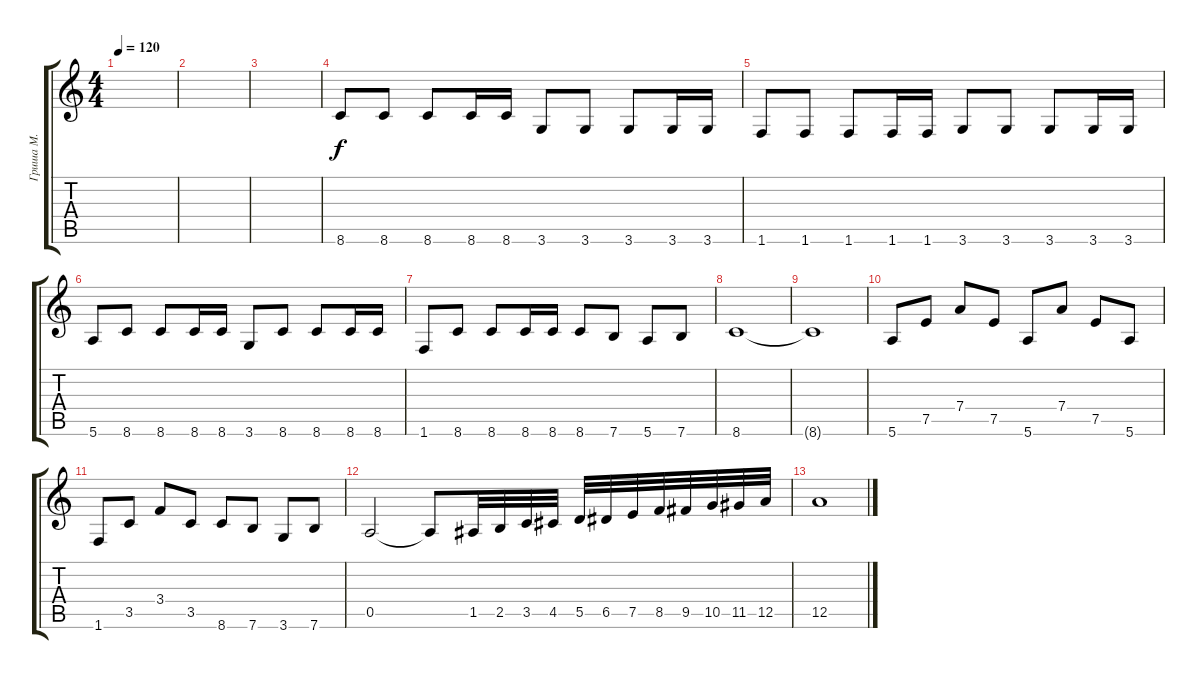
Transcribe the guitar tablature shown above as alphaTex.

\track ("Гриша М." "Гриша М.") {instrument distortionguitar}
\staff {score tabs}
\tuning (E4 B3 G3 D3 A2 E2) {hide}
\ts (4 4)
\tempo 120
\clef g2
\ks c
|
|
|
8.6.8 8.6.8 8.6.8 8.6.16 8.6.16 3.6.8 3.6.8 3.6.8 3.6.16 3.6.16 |
1.6.8 1.6.8 1.6.8 1.6.16 1.6.16 3.6.8 3.6.8 3.6.8 3.6.16 3.6.16 |
5.6.8 8.6.8 8.6.8 8.6.16 8.6.16 3.6.8 8.6.8 8.6.8 8.6.16 8.6.16 |
1.6.8 8.6.8 8.6.8 8.6.16 8.6.16 8.6.8 7.6.8 5.6.8 7.6.8 |
8.6.1 |
8.6{t}.1 |
5.6.8 7.5.8 7.4.8 7.5.8 5.6.8 7.4.8 7.5.8 5.6.8 |
1.6.8 3.5.8 3.4.8 3.5.8 8.6.8 7.6.8 3.6.8 7.6.8 |
0.5.2 0.5{t}.8 1.5.32 2.5.32 3.5.32 4.5.32 5.5.32 6.5.32 7.5.32 8.5.32 9.5.32 10.5.32 11.5.32 12.5.32 |
12.5.1
